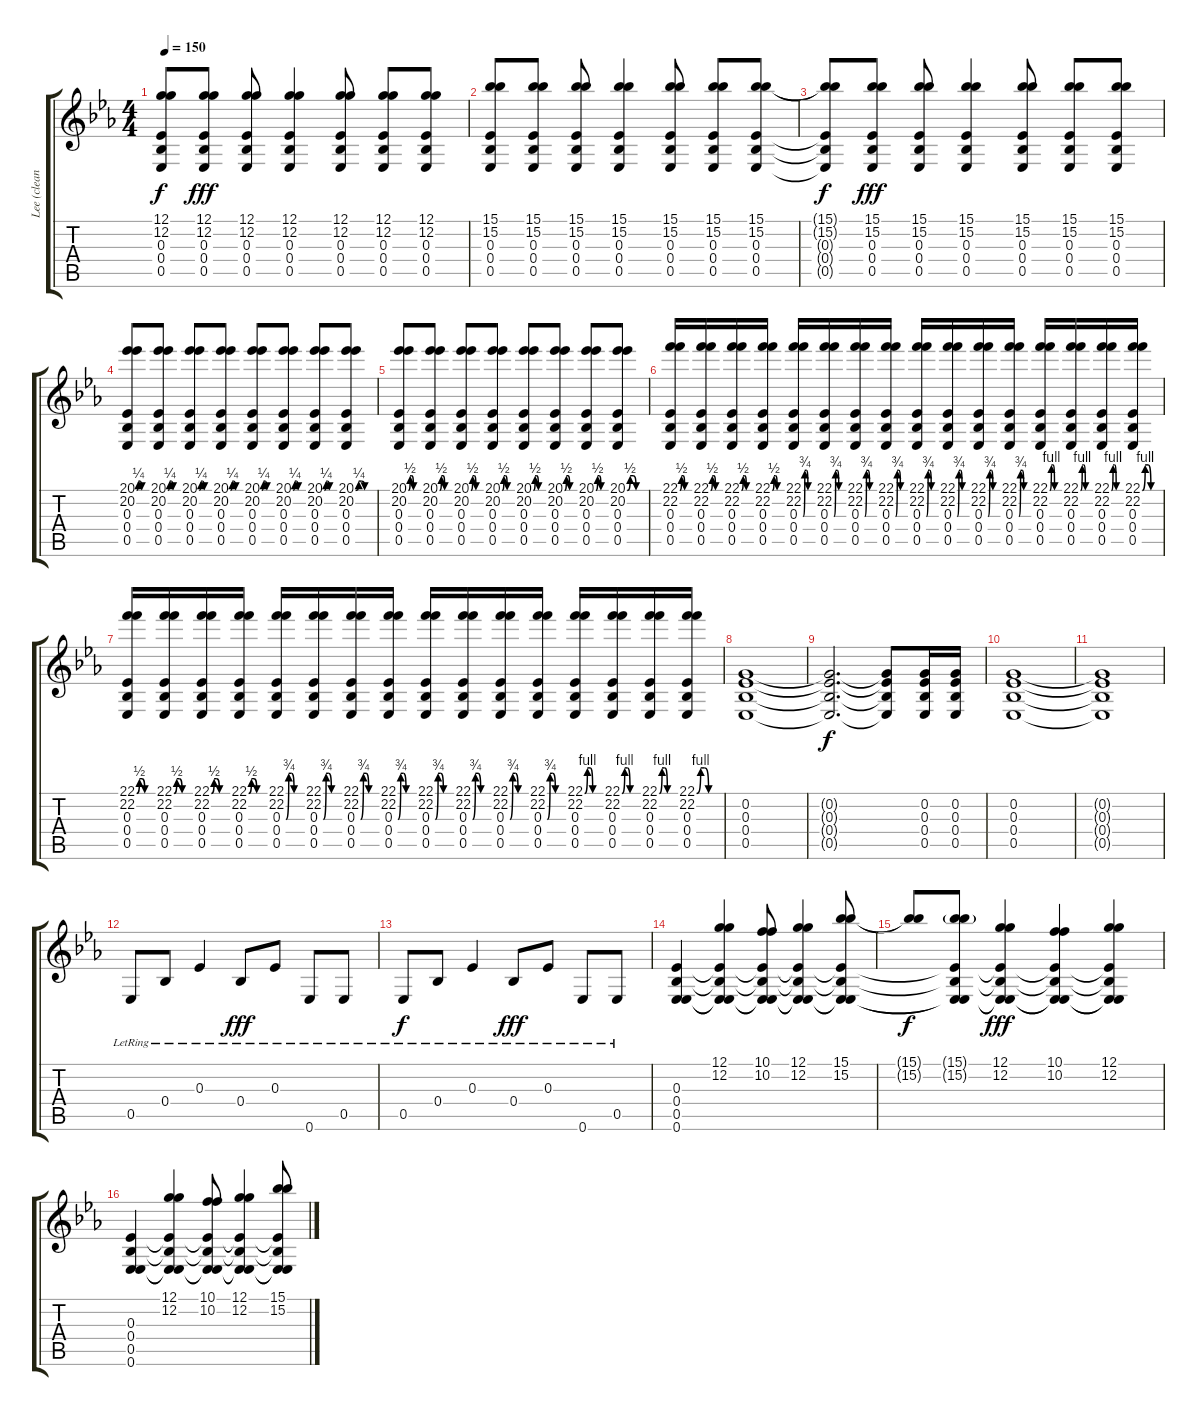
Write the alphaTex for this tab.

\track ("Lee (clean)" "Lee (clean") {instrument electricguitarjazz}
\staff {score tabs}
\tuning (G3 G3 Eb3 Bb2 Eb2 Eb2) {hide}
\ts (4 4)
\tempo 150
\clef g2
\ks eb
(12.1{t} 12.2{t} 0.3{t} 0.4{t} 0.5{t}).8{dy f} (12.1 12.2 0.3 0.4 0.5).8{dy fff} (12.1 12.2 0.3 0.4 0.5).8 (12.1 12.2 0.3 0.4 0.5).4 (12.1 12.2 0.3 0.4 0.5).8 (12.1 12.2 0.3 0.4 0.5).8 (12.1 12.2 0.3 0.4 0.5).8 |
(15.1 15.2 0.3 0.4 0.5).8 (15.1 15.2 0.3 0.4 0.5).8 (15.1 15.2 0.3 0.4 0.5).8 (15.1 15.2 0.3 0.4 0.5).4 (15.1 15.2 0.3 0.4 0.5).8 (15.1 15.2 0.3 0.4 0.5).8 (15.1 15.2 0.3 0.4 0.5).8 |
(15.1{t} 15.2{t} 0.3{t} 0.4{t} 0.5{t}).8{dy f} (15.1 15.2 0.3 0.4 0.5).8{dy fff} (15.1 15.2 0.3 0.4 0.5).8 (15.1 15.2 0.3 0.4 0.5).4 (15.1 15.2 0.3 0.4 0.5).8 (15.1 15.2 0.3 0.4 0.5).8 (15.1 15.2 0.3 0.4 0.5).8 |
(20.1{be (custom 0 0 10 1 20 1 30 0 60 0)} 20.2 0.3 0.4 0.5).8 (20.1{be (custom 0 0 10 1 20 1 30 0 60 0)} 20.2 0.3 0.4 0.5).8 (20.1{be (custom 0 0 10 1 20 1 30 0 60 0)} 20.2 0.3 0.4 0.5).8 (20.1{be (custom 0 0 10 1 20 1 30 0 60 0)} 20.2 0.3 0.4 0.5).8 (20.1{be (custom 0 0 10 1 20 1 30 0 60 0)} 20.2 0.3 0.4 0.5).8 (20.1{be (custom 0 0 10 1 20 1 30 0 60 0)} 20.2 0.3 0.4 0.5).8 (20.1{be (custom 0 0 10 1 20 1 30 0 60 0)} 20.2 0.3 0.4 0.5).8 (20.1{be (custom 0 0 10 1 20 1 30 0 60 0)} 20.2 0.3 0.4 0.5).8 |
(20.1{be (custom 0 0 10 2 20 2 30 0 60 0)} 20.2 0.3 0.4 0.5).8 (20.1{be (custom 0 0 10 2 20 2 30 0 60 0)} 20.2 0.3 0.4 0.5).8 (20.1{be (custom 0 0 10 2 20 2 30 0 60 0)} 20.2 0.3 0.4 0.5).8 (20.1{be (custom 0 0 10 2 20 2 30 0 60 0)} 20.2 0.3 0.4 0.5).8 (20.1{be (custom 0 0 10 2 20 2 30 0 60 0)} 20.2 0.3 0.4 0.5).8 (20.1{be (custom 0 0 10 2 20 2 30 0 60 0)} 20.2 0.3 0.4 0.5).8 (20.1{be (custom 0 0 10 2 20 2 30 0 60 0)} 20.2 0.3 0.4 0.5).8 (20.1{be (custom 0 0 10 2 20 2 30 0 60 0)} 20.2 0.3 0.4 0.5).8 |
(22.1{be (custom 0 0 10 2 20 2 30 0 60 0)} 22.2 0.3 0.4 0.5).16 (22.1{be (custom 0 0 10 2 20 2 30 0 60 0)} 22.2 0.3 0.4 0.5).16 (22.1{be (custom 0 0 10 2 20 2 30 0 60 0)} 22.2 0.3 0.4 0.5).16 (22.1{be (custom 0 0 10 2 20 2 30 0 60 0)} 22.2 0.3 0.4 0.5).16 (22.1 22.2 0.3{be (custom 0 0 10 3 20 3 30 0 60 0)} 0.4 0.5).16 (22.1 22.2 0.3{be (custom 0 0 10 3 20 3 30 0 60 0)} 0.4 0.5).16 (22.1 22.2 0.3{be (custom 0 0 10 3 20 3 30 0 60 0)} 0.4 0.5).16 (22.1 22.2 0.3{be (custom 0 0 10 3 20 3 30 0 60 0)} 0.4 0.5).16 (22.1 22.2 0.3{be (custom 0 0 10 3 20 3 30 0 60 0)} 0.4 0.5).16 (22.1 22.2 0.3{be (custom 0 0 10 3 20 3 30 0 60 0)} 0.4 0.5).16 (22.1 22.2 0.3{be (custom 0 0 10 3 20 3 30 0 60 0)} 0.4 0.5).16 (22.1 22.2 0.3{be (custom 0 0 10 3 20 3 30 0 60 0)} 0.4 0.5).16 (22.1{be (custom 0 0 10 4 20 4 30 0 60 0)} 22.2 0.3 0.4 0.5).16 (22.1{be (custom 0 0 10 4 20 4 30 0 60 0)} 22.2 0.3 0.4 0.5).16 (22.1{be (custom 0 0 10 4 20 4 30 0 60 0)} 22.2 0.3 0.4 0.5).16 (22.1{be (custom 0 0 10 4 20 4 30 0 60 0)} 22.2 0.3 0.4 0.5).16 |
(22.1{be (custom 0 0 10 2 20 2 30 0 60 0)} 22.2 0.3 0.4 0.5).16 (22.1{be (custom 0 0 10 2 20 2 30 0 60 0)} 22.2 0.3 0.4 0.5).16 (22.1{be (custom 0 0 10 2 20 2 30 0 60 0)} 22.2 0.3 0.4 0.5).16 (22.1{be (custom 0 0 10 2 20 2 30 0 60 0)} 22.2 0.3 0.4 0.5).16 (22.1 22.2 0.3{be (custom 0 0 10 3 20 3 30 0 60 0)} 0.4 0.5).16 (22.1 22.2 0.3{be (custom 0 0 10 3 20 3 30 0 60 0)} 0.4 0.5).16 (22.1 22.2 0.3{be (custom 0 0 10 3 20 3 30 0 60 0)} 0.4 0.5).16 (22.1 22.2 0.3{be (custom 0 0 10 3 20 3 30 0 60 0)} 0.4 0.5).16 (22.1 22.2 0.3{be (custom 0 0 10 3 20 3 30 0 60 0)} 0.4 0.5).16 (22.1 22.2 0.3{be (custom 0 0 10 3 20 3 30 0 60 0)} 0.4 0.5).16 (22.1 22.2 0.3{be (custom 0 0 10 3 20 3 30 0 60 0)} 0.4 0.5).16 (22.1 22.2 0.3{be (custom 0 0 10 3 20 3 30 0 60 0)} 0.4 0.5).16 (22.1{be (custom 0 0 10 4 20 4 30 0 60 0)} 22.2 0.3 0.4 0.5).16 (22.1{be (custom 0 0 10 4 20 4 30 0 60 0)} 22.2 0.3 0.4 0.5).16 (22.1{be (custom 0 0 10 4 20 4 30 0 60 0)} 22.2 0.3 0.4 0.5).16 (22.1{be (custom 0 0 10 4 20 4 30 0 60 0)} 22.2 0.3 0.4 0.5).16 |
(0.2 0.3 0.4 0.5).1 |
(0.2{t} 0.3{t} 0.4{t} 0.5{t}).2{d dy f} (0.2{t} 0.3{t} 0.4{t} 0.5{t}).8 (0.2 0.3 0.4 0.5).16 (0.2 0.3 0.4 0.5).16 |
(0.2 0.3 0.4 0.5).1 |
(0.2{t} 0.3{t} 0.4{t} 0.5{t}).1 |
0.5{lr}.8 0.4{lr}.8 0.3{lr}.4 0.4{lr}.8{dy fff} 0.3{lr}.8 0.6{lr}.8 0.5{lr}.8 |
0.5{lr}.8{dy f} 0.4{lr}.8 0.3{lr}.4 0.4{lr}.8{dy fff} 0.3{lr}.8 0.6{lr}.8 0.5{lr}.8 |
(0.3 0.4 0.5 0.6).4 (12.1 12.2 0.3{t} 0.4{t} 0.5{t} 0.6{t}).4 (10.1 10.2 0.3{t} 0.4{t} 0.5{t} 0.6{t}).8 (12.1 12.2 0.3{t} 0.4{t} 0.5{t} 0.6{t}).4 (15.1 15.2 0.3{t} 0.4{t} 0.5{t} 0.6{t}).8 |
(15.1{t} 15.2{t}).8{dy f} (15.1{g} 15.2{g} 0.3{t} 0.4{t} 0.5{t} 0.6{t}).8 (12.1 12.2 0.3{t} 0.4{t} 0.5{t} 0.6{t}).4{dy fff} (10.1 10.2 0.3{t} 0.4{t} 0.5{t} 0.6{t}).4 (12.1 12.2 0.3{t} 0.4{t} 0.5{t} 0.6{t}).4 |
(0.3 0.4 0.5 0.6).4 (12.1 12.2 0.3{t} 0.4{t} 0.5{t} 0.6{t}).4 (10.1 10.2 0.3{t} 0.4{t} 0.5{t} 0.6{t}).8 (12.1 12.2 0.3{t} 0.4{t} 0.5{t} 0.6{t}).4 (15.1 15.2 0.3{t} 0.4{t} 0.5{t} 0.6{t}).8
